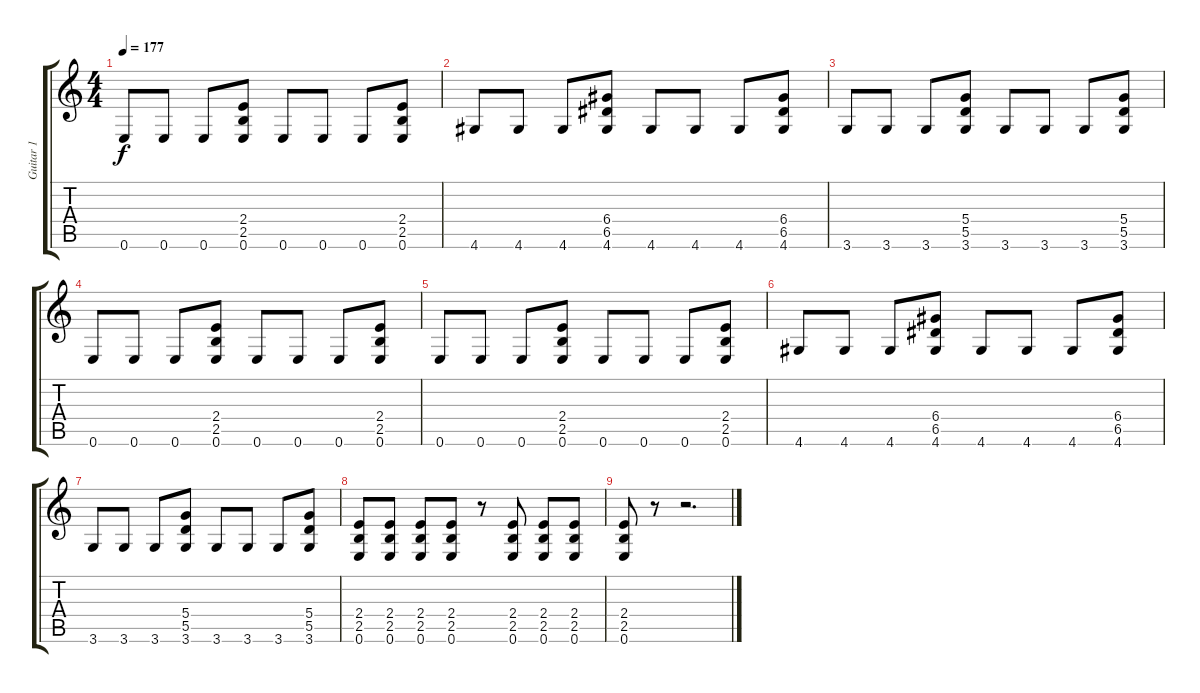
\track ("Guitar 1" "Guitar 1") {solo instrument overdrivenguitar}
\staff {score tabs}
\tuning (E4 B3 G3 D3 A2 E2) {hide}
\ts (4 4)
\tempo 177
\clef g2
\ks c
0.6.8{dy f} 0.6.8 0.6.8 (2.4 2.5 0.6).8 0.6.8 0.6.8 0.6.8 (2.4 2.5 0.6).8 |
4.6.8 4.6.8 4.6.8 (6.4 6.5 4.6).8 4.6.8 4.6.8 4.6.8 (6.4 6.5 4.6).8 |
3.6.8 3.6.8 3.6.8 (5.4 5.5 3.6).8 3.6.8 3.6.8 3.6.8 (5.4 5.5 3.6).8 |
0.6.8 0.6.8 0.6.8 (2.4 2.5 0.6).8 0.6.8 0.6.8 0.6.8 (2.4 2.5 0.6).8 |
0.6.8 0.6.8 0.6.8 (2.4 2.5 0.6).8 0.6.8 0.6.8 0.6.8 (2.4 2.5 0.6).8 |
4.6.8 4.6.8 4.6.8 (6.4 6.5 4.6).8 4.6.8 4.6.8 4.6.8 (6.4 6.5 4.6).8 |
3.6.8 3.6.8 3.6.8 (5.4 5.5 3.6).8 3.6.8 3.6.8 3.6.8 (5.4 5.5 3.6).8 |
(2.4 2.5 0.6).8 (2.4 2.5 0.6).8 (2.4 2.5 0.6).8 (2.4 2.5 0.6).8 r.8 (2.4 2.5 0.6).8 (2.4 2.5 0.6).8 (2.4 2.5 0.6).8 |
(2.4 2.5 0.6).8 r.8 r.2{d}
